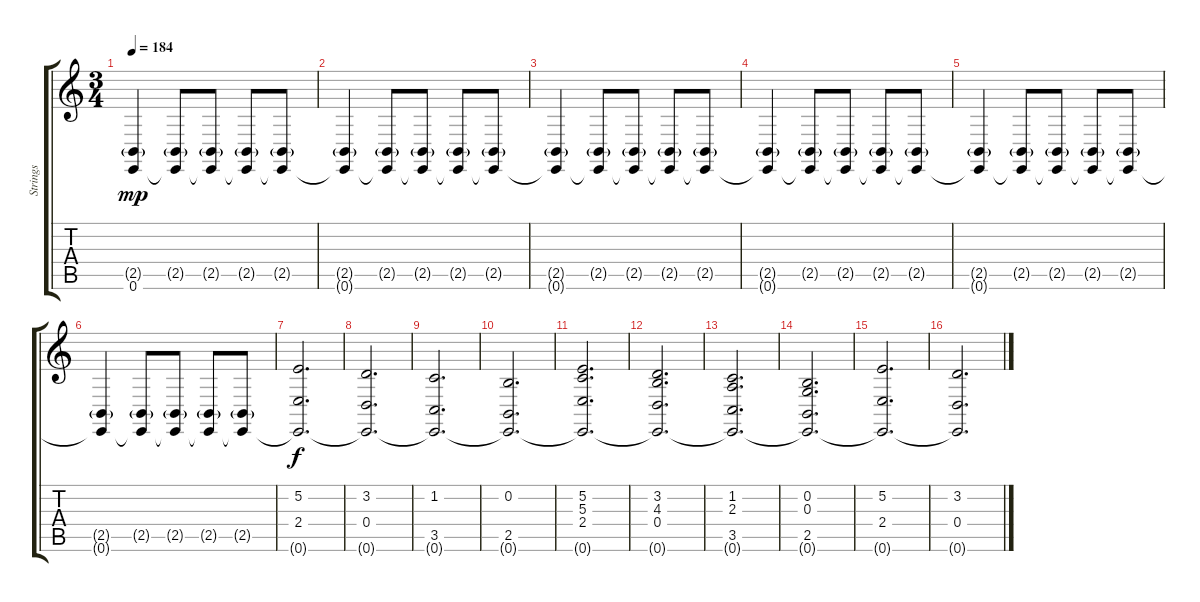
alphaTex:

\track ("Strings" "Strings") {instrument stringensemble1}
\staff {score tabs}
\tuning (E4 B3 G3 D3 A2 E2) {hide}
\ts (3 4)
\tempo 184
\clef g2
\ks c
(2.5{g} 0.6{t}).4{dy mp} (2.5{g} 0.6{t}).8 (2.5{g} 0.6{t}).8 (2.5{g} 0.6{t}).8 (2.5{g} 0.6{t}).8 |
(2.5{g} 0.6{t}).4 (2.5{g} 0.6{t}).8 (2.5{g} 0.6{t}).8 (2.5{g} 0.6{t}).8 (2.5{g} 0.6{t}).8 |
(2.5{g} 0.6{t}).4 (2.5{g} 0.6{t}).8 (2.5{g} 0.6{t}).8 (2.5{g} 0.6{t}).8 (2.5{g} 0.6{t}).8 |
(2.5{g} 0.6{t}).4 (2.5{g} 0.6{t}).8 (2.5{g} 0.6{t}).8 (2.5{g} 0.6{t}).8 (2.5{g} 0.6{t}).8 |
(2.5{g} 0.6{t}).4 (2.5{g} 0.6{t}).8 (2.5{g} 0.6{t}).8 (2.5{g} 0.6{t}).8 (2.5{g} 0.6{t}).8 |
(2.5{g} 0.6{t}).4 (2.5{g} 0.6{t}).8 (2.5{g} 0.6{t}).8 (2.5{g} 0.6{t}).8 (2.5{g} 0.6{t}).8 |
(5.2 2.4 0.6{t}).2{d dy f} |
(3.2 0.4 0.6{t}).2{d} |
(1.2 3.5 0.6{t}).2{d} |
(0.2 2.5 0.6{t}).2{d} |
(5.2 5.3 2.4 0.6{t}).2{d} |
(3.2 4.3 0.4 0.6{t}).2{d} |
(1.2 2.3 3.5 0.6{t}).2{d} |
(0.2 0.3 2.5 0.6{t}).2{d} |
(5.2 2.4 0.6{t}).2{d} |
(3.2 0.4 0.6{t}).2{d}
